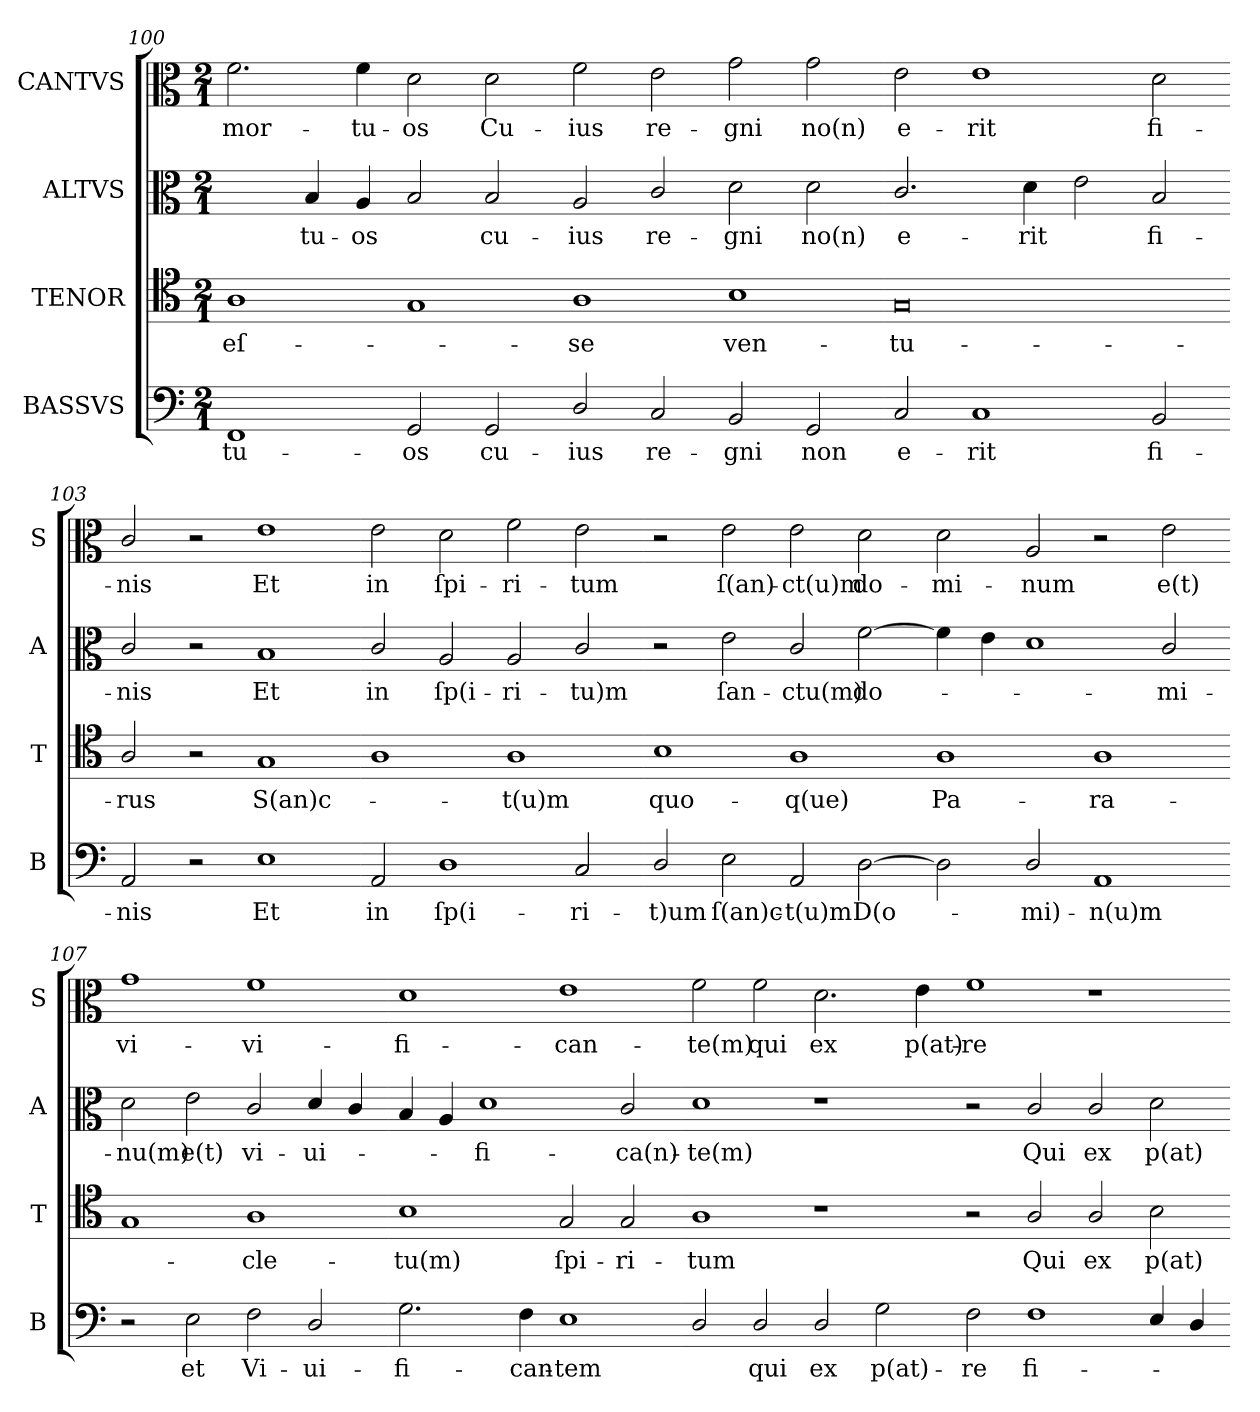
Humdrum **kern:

**kern	**text	**kern	**text	**kern	**text	**kern	**text
*part4	*part4	*part3	*part3	*part2	*part2	*part1	*part1
*staff4	*staff4	*staff3	*staff3	*staff2	*staff2	*staff1	*staff1
*I"BASSVS	*	*I"TENOR	*	*I"ALTVS	*	*I"CANTVS	*
*I'B	*	*I'T	*	*I'A	*	*I'S	*
*clefF4	*	*clefC4	*	*clefC3	*	*clefC3	*
*k[]	*	*k[]	*	*k[]	*	*k[]	*
*a:	*	*a:	*	*a:	*	*a:	*
*M2/1	*	*M2/1	*	*M2/1	*	*M2/1	*
=100	=100	=100	=100	=100	=100	=100	=100
1FF/	-tu-	1A\	eſ-	2ryy	.	2.f\	mor-
.	.	.	.	4B/	-tu-	.	.
.	.	.	.	4A/	-os	4f\	-tu-
2GG/	-os	1G/	.	2B/	.	2d\	-os
2GG/	cu-	.	.	2B/	cu-	2d\	Cu-
=101-	=101-	=101-	=101-	=101-	=101-	=101-	=101-
2D/	-ius	1A\	-se	2A/	-ius	2f\	-ius
2C/	re-	.	.	2c/	re-	2e\	re-
2BB/	-gni	1B\	ven-	2d\	-gni	2g\	-gni
2GG/	non	.	.	2d\	no(n)	2g\	no(n)
=102-	=102-	=102-	=102-	=102-	=102-	=102-	=102-
2C/	e-	0G/	-tu-	2.c/	e-	2e\	e-
1C/	-rit	.	.	.	.	1e\	-rit
.	.	.	.	4d\	-rit	.	.
.	.	.	.	2e\	.	.	.
2BB/	fi-	.	.	2B/	fi-	2d\	fi-
=103-	=103-	=103-	=103-	=103-	=103-	=103-	=103-
2AA/	-nis	2A/	-rus	2c/	-nis	2c/	-nis
2r	.	2r	.	2r	.	2r	.
1E\	Et	1G/	S(an)c-	1B/	Et	1e\	Et
=104-	=104-	=104-	=104-	=104-	=104-	=104-	=104-
2AA/	in	1A\	.	2c/	in	2e\	in
1D\	ſp(i-	.	.	2A/	ſp(i-	2d\	ſpi-
.	.	1A\	-t(u)m	2A/	-ri-	2f\	-ri-
2C/	-ri-	.	.	2c/	-tu)m	2e\	-tum
=105-	=105-	=105-	=105-	=105-	=105-	=105-	=105-
2D/	-t)um	1B\	quo-	2r	.	2r	.
2E\	ſ(an)c-	.	.	2e\	ſan-	2e\	ſ(an)-
2AA/	-t(u)m	1A\	-q(ue)	2c/	-ctu(m)	2e\	-ct(u)m
[2D\	D(o-	.	.	[2f\	do-	2d\	do-
=106-	=106-	=106-	=106-	=106-	=106-	=106-	=106-
2D\]	.	1A\	Pa-	4f\]	.	2d\	-mi-
.	.	.	.	4e\	.	.	.
2D/	-mi)-	.	.	1d\	.	2A/	-num
1AA/	-n(u)m	1A\	-ra-	.	.	2r	.
.	.	.	.	2c/	-mi-	2e\	e(t)
=107-	=107-	=107-	=107-	=107-	=107-	=107-	=107-
2r	.	1G/	.	2d\	-nu(m)	1g\	vi-
2E\	et	.	.	2e\	e(t)	.	.
2F\	Vi-	1A\	-cle-	2c/	vi-	1f\	-vi-
2D/	-ui-	.	.	4d/	-ui-	.	.
.	.	.	.	4c/	.	.	.
=108-	=108-	=108-	=108-	=108-	=108-	=108-	=108-
2.G\	-fi-	1B\	-tu(m)	4B/	.	1d\	-fi-
.	.	.	.	4A/	.	.	.
.	.	.	.	1d\	-fi-	.	.
4F\	-can-	.	.	.	.	.	.
1E\	-tem	2G/	ſpi-	.	.	1e\	-can-
.	.	2G/	-ri-	2c/	-ca(n)-	.	.
=109-	=109-	=109-	=109-	=109-	=109-	=109-	=109-
2D/	.	1A\	-tum	1d\	-te(m)	2f\	-te(m)
2D/	qui	.	.	.	.	2f\	qui
2D/	ex	1r	.	1r	.	2.d\	ex
2G\	p(at)-	.	.	.	.	.	.
.	.	.	.	.	.	4e\	p(at)-
=110-	=110-	=110-	=110-	=110-	=110-	=110-	=110-
2F\	-re	2r	.	2r	.	1f\	-re
1F\	fi-	2A/	Qui	2c/	Qui	.	.
.	.	2A/	ex	2c/	ex	1r	.
4E/	.	2B\	p(at)-	2d\	p(at)-	.	.
4D/	.	.	.	.	.	.	.
=-	=-	=-	=-	=-	=-	=-	=-
*-	*-	*-	*-	*-	*-	*-	*-
